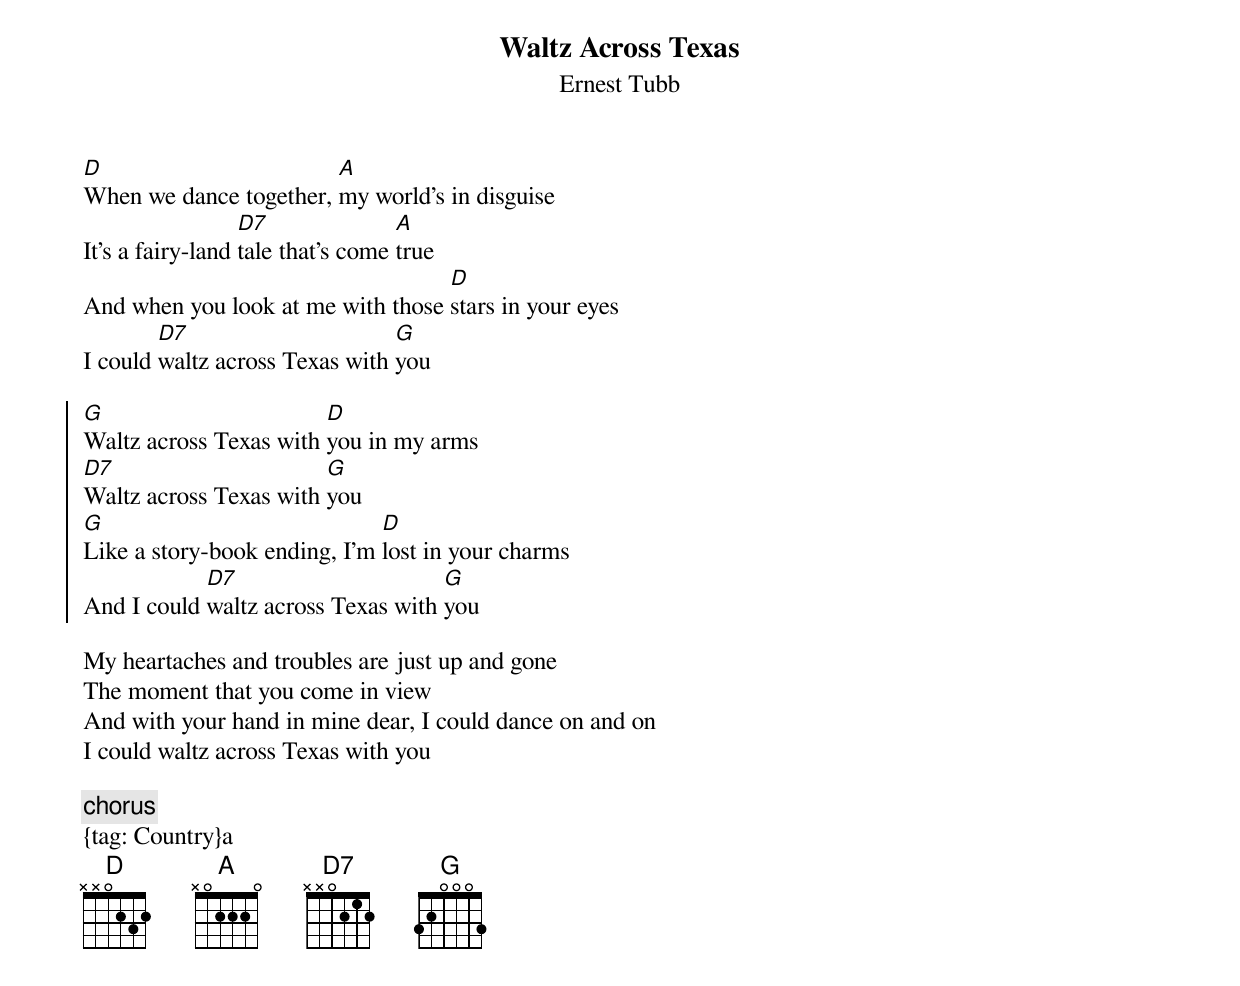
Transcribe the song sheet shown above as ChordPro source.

{title: Waltz Across Texas}
{subtitle: Ernest Tubb}

[D]When we dance together, [A]my world's in disguise
It's a fairy-land [D7]tale that's come [A]true
And when you look at me with those [D]stars in your eyes
I could [D7]waltz across Texas with [G]you

{soc}
[G]Waltz across Texas with [D]you in my arms
[D7]Waltz across Texas with [G]you
[G]Like a story-book ending, I’m [D]lost in your charms
And I could [D7]waltz across Texas with [G]you
{eoc}

My heartaches and troubles are just up and gone
The moment that you come in view
And with your hand in mine dear, I could dance on and on
I could waltz across Texas with you

{c:chorus}
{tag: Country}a
